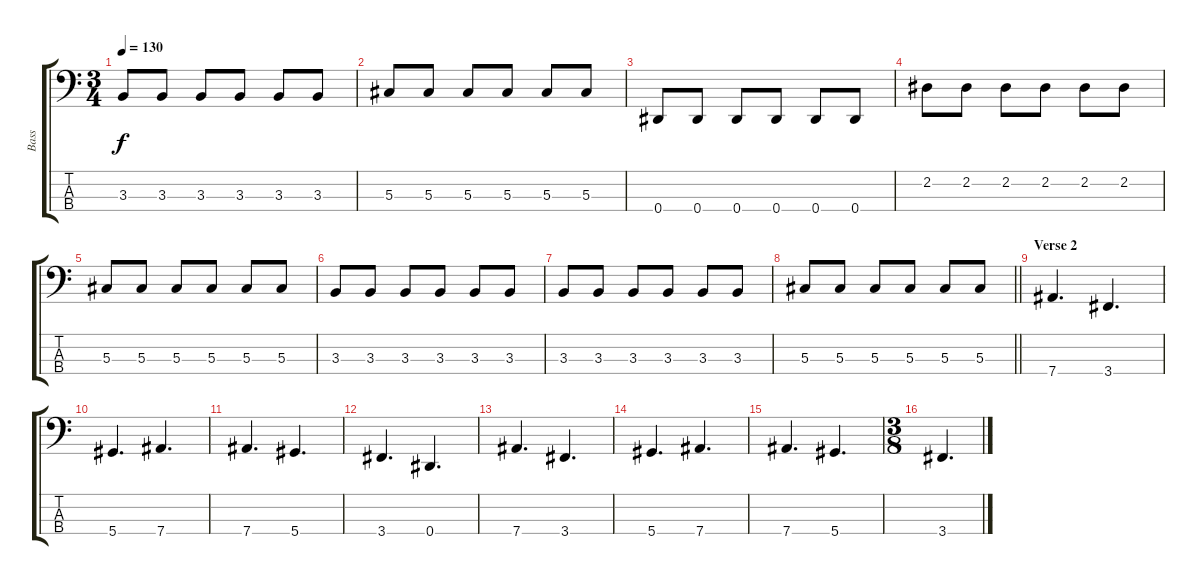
\track ("Bass" "Bass") {instrument electricbasspick}
\staff {score tabs}
\tuning (Gb2 Db2 Ab1 Eb1) {hide}
\ts (3 4)
\tempo 130
\clef f4
\ks c
3.3.8{dy f} 3.3.8 3.3.8 3.3.8 3.3.8 3.3.8 |
5.3.8 5.3.8 5.3.8 5.3.8 5.3.8 5.3.8 |
0.4.8 0.4.8 0.4.8 0.4.8 0.4.8 0.4.8 |
2.2.8 2.2.8 2.2.8 2.2.8 2.2.8 2.2.8 |
5.3.8 5.3.8 5.3.8 5.3.8 5.3.8 5.3.8 |
3.3.8 3.3.8 3.3.8 3.3.8 3.3.8 3.3.8 |
3.3.8 3.3.8 3.3.8 3.3.8 3.3.8 3.3.8 |
\barLineRight lightlight
5.3.8 5.3.8 5.3.8 5.3.8 5.3.8 5.3.8 |
\section ("" "Verse 2")
7.4.4{d} 3.4.4{d} |
5.4.4{d} 7.4.4{d} |
7.4.4{d} 5.4.4{d} |
3.4.4{d} 0.4.4{d} |
7.4.4{d} 3.4.4{d} |
5.4.4{d} 7.4.4{d} |
7.4.4{d} 5.4.4{d} |
\ts (3 8)
3.4.4{d}
